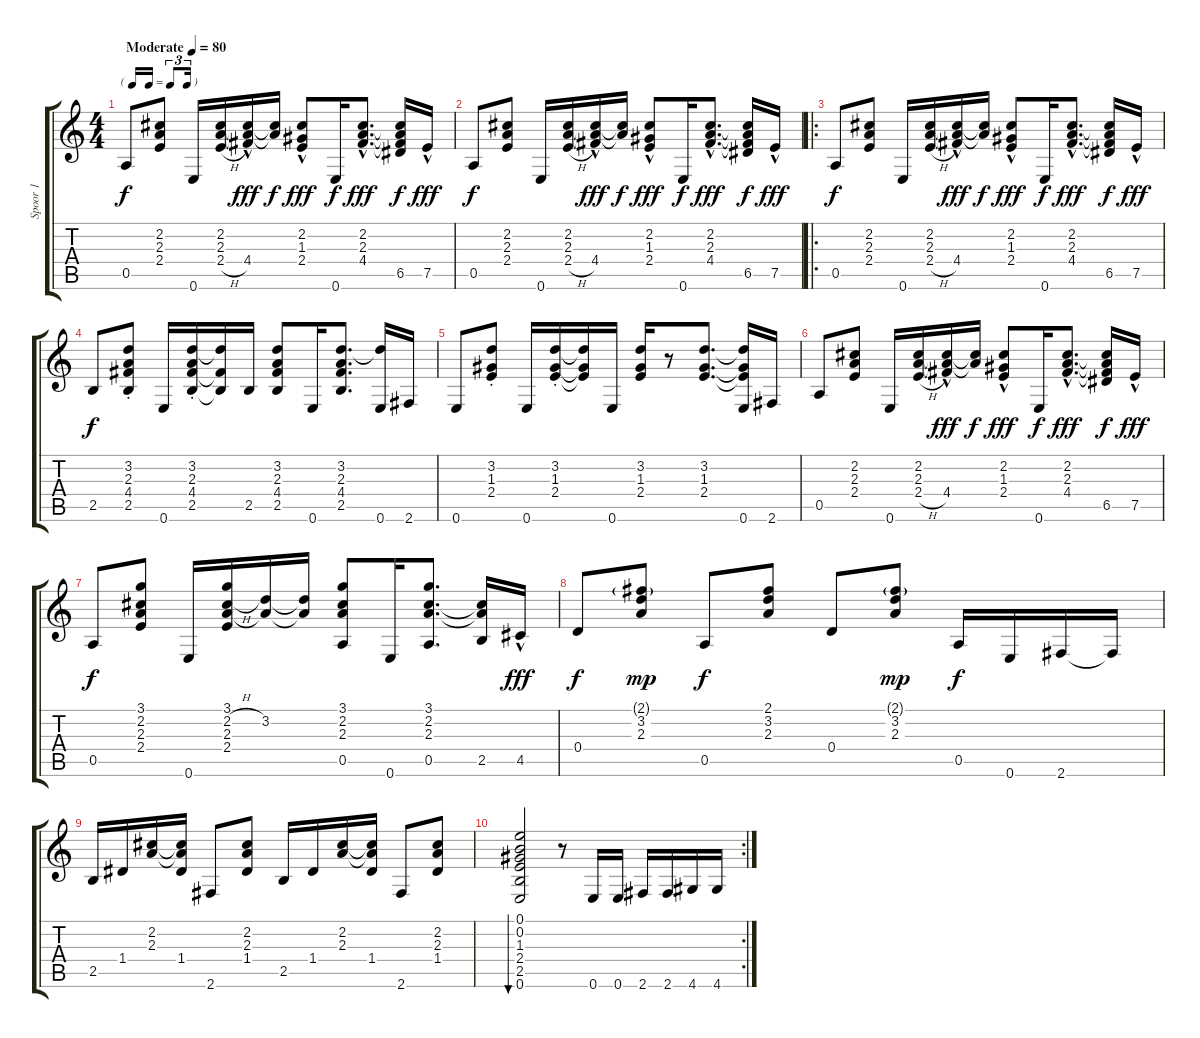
\track ("Spoor 1" "Spoor 1") {instrument acousticguitarsteel}
\staff {score tabs}
\tuning (E4 B3 G3 D3 A2 E2) {hide}
\ts (4 4)
\tf triplet16th
\tempo (80 "Moderate")
\clef g2
\ks c
0.5.8{dy f instrument acousticguitarsteel} (2.2 2.3 2.4).8 0.6.16 (2.2 2.3 2.4{h}).16 (2.2{t} 2.3{t} 4.4{hac}).16{dy fff} (2.2{t} 2.3{t}).16{dy f} (2.2 1.3 2.4{hac}).8{dy fff} 0.6.16{dy f} (2.2 2.3 4.4{hac}).8{d dy fff} (2.2{t} 2.3{t} 4.4{t} 6.5).16{dy f} 7.5{hac}.16{dy fff} |
0.5.8{dy f} (2.2 2.3 2.4).8 0.6.16 (2.2 2.3 2.4{h}).16 (2.2{t} 2.3{t} 4.4{hac}).16{dy fff} (2.2{t} 2.3{t}).16{dy f} (2.2 1.3 2.4{hac}).8{dy fff} 0.6.16{dy f} (2.2 2.3 4.4{hac}).8{d dy fff} (2.2{t} 2.3{t} 4.4{t} 6.5).16{dy f} 7.5{hac}.16{dy fff} |
\ro
0.5.8{dy f} (2.2 2.3 2.4).8 0.6.16 (2.2 2.3 2.4{h}).16 (2.2{t} 2.3{t} 4.4{hac}).16{dy fff} (2.2{t} 2.3{t}).16{dy f} (2.2 1.3 2.4{hac}).8{dy fff} 0.6.16{dy f} (2.2 2.3 4.4{hac}).8{d dy fff} (2.2{t} 2.3{t} 4.4{t} 6.5).16{dy f} 7.5{hac}.16{dy fff} |
2.5.8{dy f} (3.2 2.3 4.4{st} 2.5).8 0.6.16 (3.2 2.3 4.4{st} 2.5).16 (3.2{t} 4.4{t} 2.5{t}).16 2.5.16 (3.2 2.3 4.4 2.5).8 0.6.16 (3.2 2.3 4.4 2.5).8{d} (3.2{t} 0.6).16 2.6.16 |
0.6.8 (3.2 1.3 2.4{st}).8 0.6.16 (3.2 1.3 2.4{st}).16 (3.2{t} 1.3{t} 2.4{t}).16 0.6.16 (3.2 1.3 2.4).16 r.8 (3.2 1.3 2.4).8{d} (3.2{t} 1.3{t} 2.4{t} 0.6).16 2.6.16 |
0.5.8 (2.2 2.3 2.4).8 0.6.16 (2.2 2.3 2.4{h}).16 (2.2{t} 2.3{t} 4.4{hac}).16{dy fff} (2.2{t} 2.3{t}).16{dy f} (2.2 1.3 2.4{hac}).8{dy fff} 0.6.16{dy f} (2.2 2.3 4.4{hac}).8{d dy fff} (2.2{t} 2.3{t} 4.4{t} 6.5).16{dy f} 7.5{hac}.16{dy fff} |
0.5.8{dy f} (3.1 2.2 2.3 2.4).8 0.6.16 (3.1 2.2{h} 2.3 2.4).16 (3.2 2.3{t}).16 (3.2{t} 2.3{t}).16 (3.1 2.2 2.3 0.5).8 0.6.16 (3.1 2.2 2.3 0.5).8{d} (2.2{t} 2.3{t} 2.5).16 4.5{hac}.16{dy fff} |
0.4.8{dy f} (2.1{g} 3.2 2.3).8{dy mp} 0.5.8{dy f} (2.1 3.2 2.3).8 0.4.8 (2.1{g} 3.2 2.3).8{dy mp} 0.5.16{dy f} 0.6.16 2.6.16 2.6{t}.16 |
2.5.16 1.4.16 (2.2 2.3).16 (2.2{t} 2.3{t} 1.4).16 2.6.8 (2.2 2.3 1.4).8 2.5.16 1.4.16 (2.2 2.3).16 (2.2{t} 2.3{t} 1.4).16 2.6.8 (2.2 2.3 1.4).8 |
\rc 2
(0.1 0.2 1.3 2.4 2.5 0.6).2{bu 240} r.8 0.6.16 0.6.16 2.6.16 2.6.16 4.6.16 4.6.16
